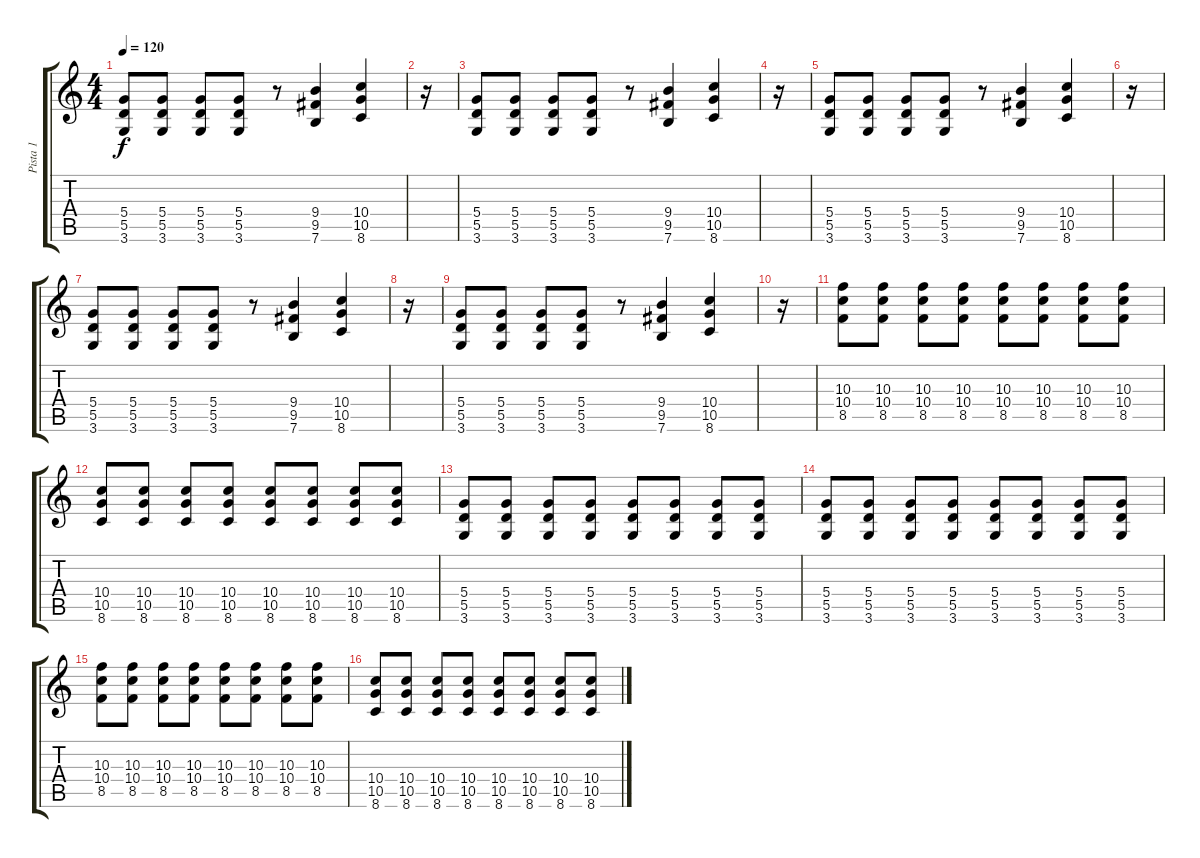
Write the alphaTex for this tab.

\track ("Pista 1" "Pista 1") {instrument overdrivenguitar}
\staff {score tabs}
\tuning (E4 B3 G3 D3 A2 E2) {hide}
\ts (4 4)
\tempo 120
\clef g2
\ks c
(5.4 5.5 3.6).8{dy f} (5.4 5.5 3.6).8 (5.4 5.5 3.6).8 (5.4 5.5 3.6).8 r.8 (9.4 9.5 7.6).4 (10.4 10.5 8.6).4 |
r.16 |
(5.4 5.5 3.6).8 (5.4 5.5 3.6).8 (5.4 5.5 3.6).8 (5.4 5.5 3.6).8 r.8 (9.4 9.5 7.6).4 (10.4 10.5 8.6).4 |
r.16 |
(5.4 5.5 3.6).8 (5.4 5.5 3.6).8 (5.4 5.5 3.6).8 (5.4 5.5 3.6).8 r.8 (9.4 9.5 7.6).4 (10.4 10.5 8.6).4 |
r.16 |
(5.4 5.5 3.6).8 (5.4 5.5 3.6).8 (5.4 5.5 3.6).8 (5.4 5.5 3.6).8 r.8 (9.4 9.5 7.6).4 (10.4 10.5 8.6).4 |
r.16 |
(5.4 5.5 3.6).8 (5.4 5.5 3.6).8 (5.4 5.5 3.6).8 (5.4 5.5 3.6).8 r.8 (9.4 9.5 7.6).4 (10.4 10.5 8.6).4 |
r.16 |
(10.3 10.4 8.5).8 (10.3 10.4 8.5).8 (10.3 10.4 8.5).8 (10.3 10.4 8.5).8 (10.3 10.4 8.5).8 (10.3 10.4 8.5).8 (10.3 10.4 8.5).8 (10.3 10.4 8.5).8 |
(10.4 10.5 8.6).8 (10.4 10.5 8.6).8 (10.4 10.5 8.6).8 (10.4 10.5 8.6).8 (10.4 10.5 8.6).8 (10.4 10.5 8.6).8 (10.4 10.5 8.6).8 (10.4 10.5 8.6).8 |
(5.4 5.5 3.6).8 (5.4 5.5 3.6).8 (5.4 5.5 3.6).8 (5.4 5.5 3.6).8 (5.4 5.5 3.6).8 (5.4 5.5 3.6).8 (5.4 5.5 3.6).8 (5.4 5.5 3.6).8 |
(5.4 5.5 3.6).8 (5.4 5.5 3.6).8 (5.4 5.5 3.6).8 (5.4 5.5 3.6).8 (5.4 5.5 3.6).8 (5.4 5.5 3.6).8 (5.4 5.5 3.6).8 (5.4 5.5 3.6).8 |
(10.3 10.4 8.5).8 (10.3 10.4 8.5).8 (10.3 10.4 8.5).8 (10.3 10.4 8.5).8 (10.3 10.4 8.5).8 (10.3 10.4 8.5).8 (10.3 10.4 8.5).8 (10.3 10.4 8.5).8 |
(10.4 10.5 8.6).8 (10.4 10.5 8.6).8 (10.4 10.5 8.6).8 (10.4 10.5 8.6).8 (10.4 10.5 8.6).8 (10.4 10.5 8.6).8 (10.4 10.5 8.6).8 (10.4 10.5 8.6).8
